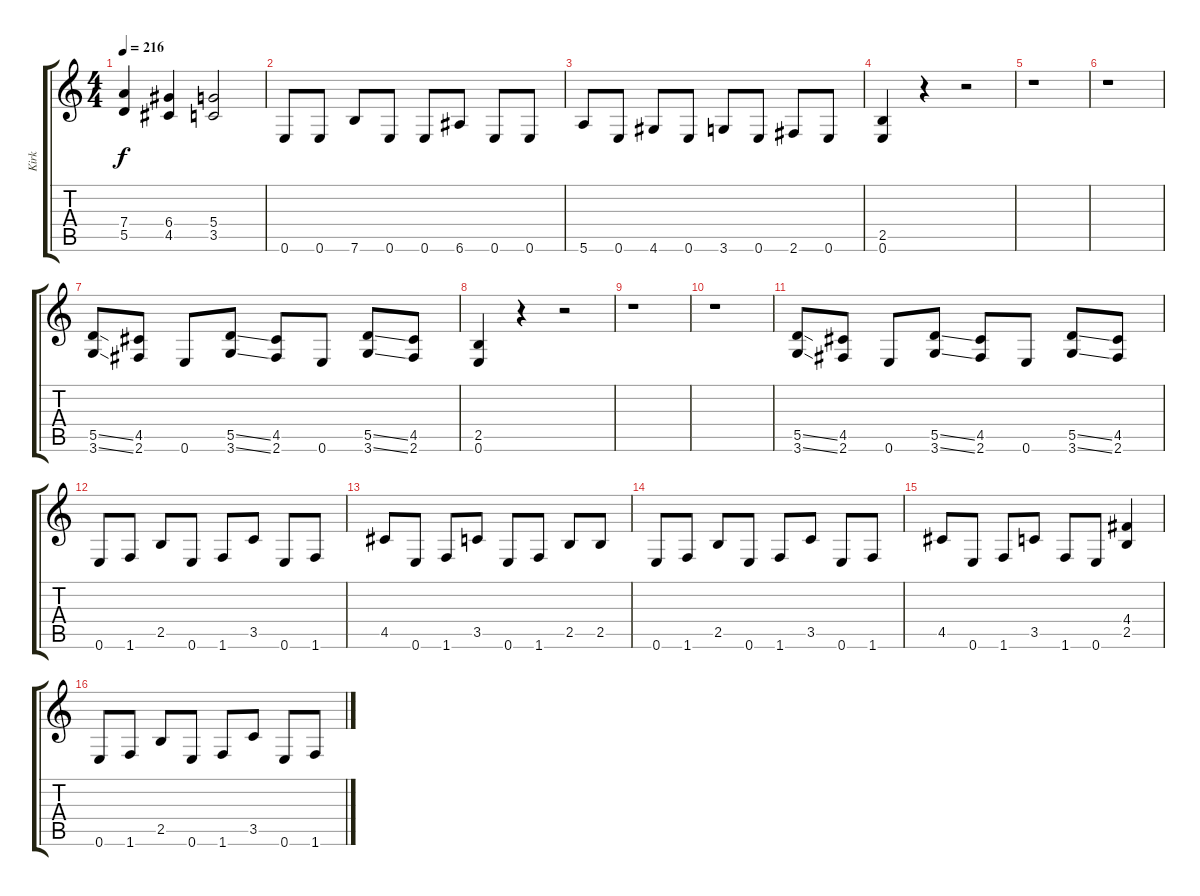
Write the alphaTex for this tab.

\track ("Kirk" "Kirk") {instrument distortionguitar}
\staff {score tabs}
\tuning (E4 B3 G3 D3 A2 E2) {hide}
\ts (4 4)
\tempo 216
\clef g2
\ks c
(7.4 5.5).4{dy f} (6.4 4.5).4 (5.4 3.5).2 |
0.6.8 0.6.8 7.6.8 0.6.8 0.6.8 6.6.8 0.6.8 0.6.8 |
5.6.8 0.6.8 4.6.8 0.6.8 3.6.8 0.6.8 2.6.8 0.6.8 |
(2.5 0.6).4 r.4 r.2 |
r.1 |
r.1 |
(5.5{ss} 3.6{ss}).8 (4.5 2.6).8 0.6.8 (5.5{ss} 3.6{ss}).8 (4.5 2.6).8 0.6.8 (5.5{ss} 3.6{ss}).8 (4.5 2.6).8 |
(2.5 0.6).4 r.4 r.2 |
r.1 |
r.1 |
(5.5{ss} 3.6{ss}).8 (4.5 2.6).8 0.6.8 (5.5{ss} 3.6{ss}).8 (4.5 2.6).8 0.6.8 (5.5{ss} 3.6{ss}).8 (4.5 2.6).8 |
0.6.8 1.6.8 2.5.8 0.6.8 1.6.8 3.5.8 0.6.8 1.6.8 |
4.5.8 0.6.8 1.6.8 3.5.8 0.6.8 1.6.8 2.5.8 2.5.8 |
0.6.8 1.6.8 2.5.8 0.6.8 1.6.8 3.5.8 0.6.8 1.6.8 |
4.5.8 0.6.8 1.6.8 3.5.8 1.6.8 0.6.8 (4.4 2.5).4 |
0.6.8 1.6.8 2.5.8 0.6.8 1.6.8 3.5.8 0.6.8 1.6.8
